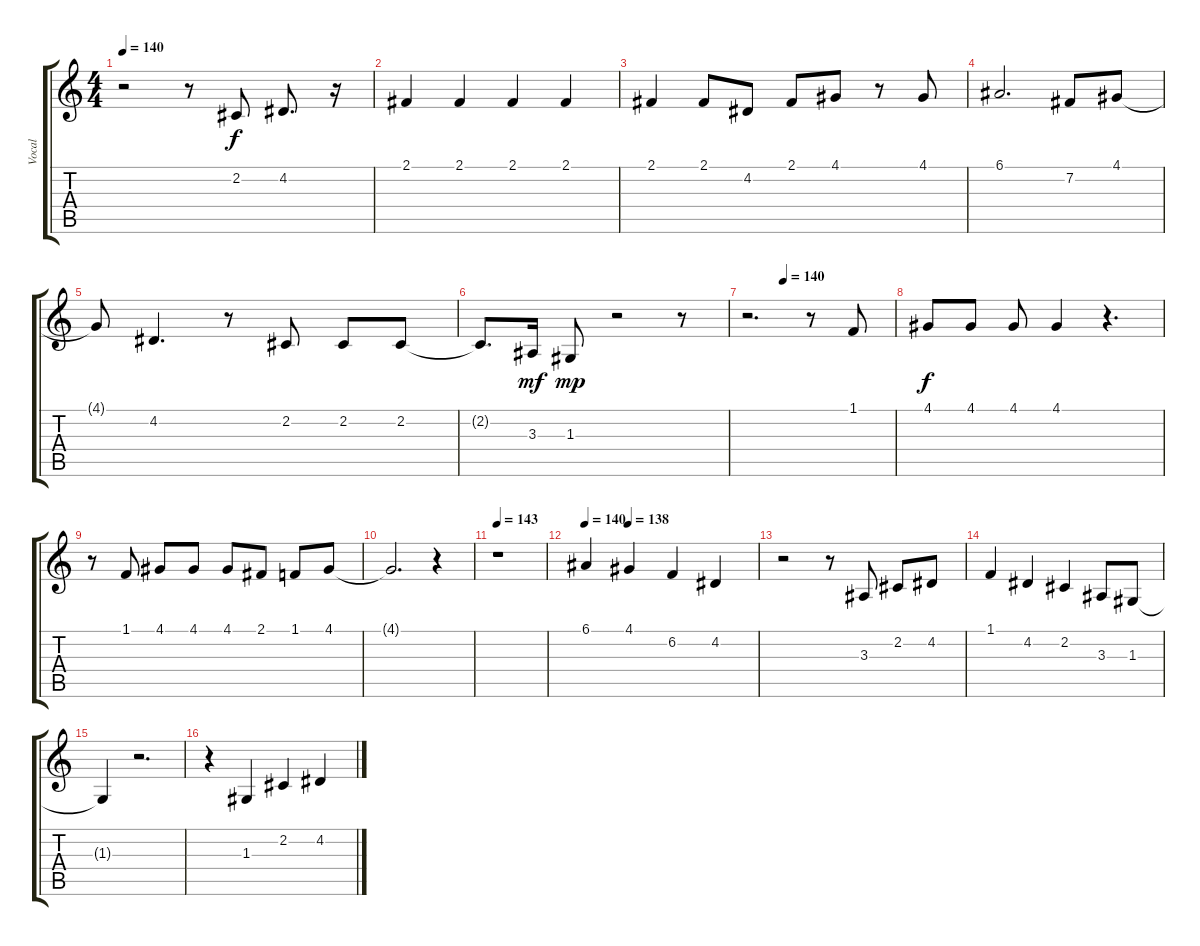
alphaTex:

\track ("Vocal" "Vocal") {instrument flute}
\staff {score tabs}
\tuning (E4 B3 G3 D3 A2 E2) {hide}
\ts (4 4)
\tempo 140
\clef g2
\ks c
r.2{dy f} r.8 2.2.8 4.2.8{d} r.16 |
2.1.4 2.1.4 2.1.4 2.1.4 |
2.1.4 2.1.8 4.2.8 2.1.8 4.1.8 r.8 4.1.8 |
6.1.2{d} 7.2.8 4.1.8 |
4.1{t}.8 4.2.4{d} r.8 2.2.8 2.2.8 2.2.8 |
2.2{t}.8{d} 3.3.16{dy mf} 1.3.8{dy mp} r.2 r.8 |
\tempo (140 0.25)
r.2{d} r.8 1.1.8 |
4.1.8{dy f} 4.1.8 4.1.8 4.1.4 r.4{d} |
r.8 1.1.8 4.1.8 4.1.8 4.1.8 2.1.8 1.1.8 4.1.8 |
4.1{t}.2{d} r.4 |
\tempo 143
r.1 |
\tempo 140
\tempo (138 0.25)
6.1.4 4.1.4 6.2.4 4.2.4 |
r.2 r.8 3.3.8 2.2.8 4.2.8 |
1.1.4 4.2.4 2.2.4 3.3.8 1.3.8 |
1.3{t}.4 r.2{d} |
r.4 1.3.4 2.2.4 4.2.4
